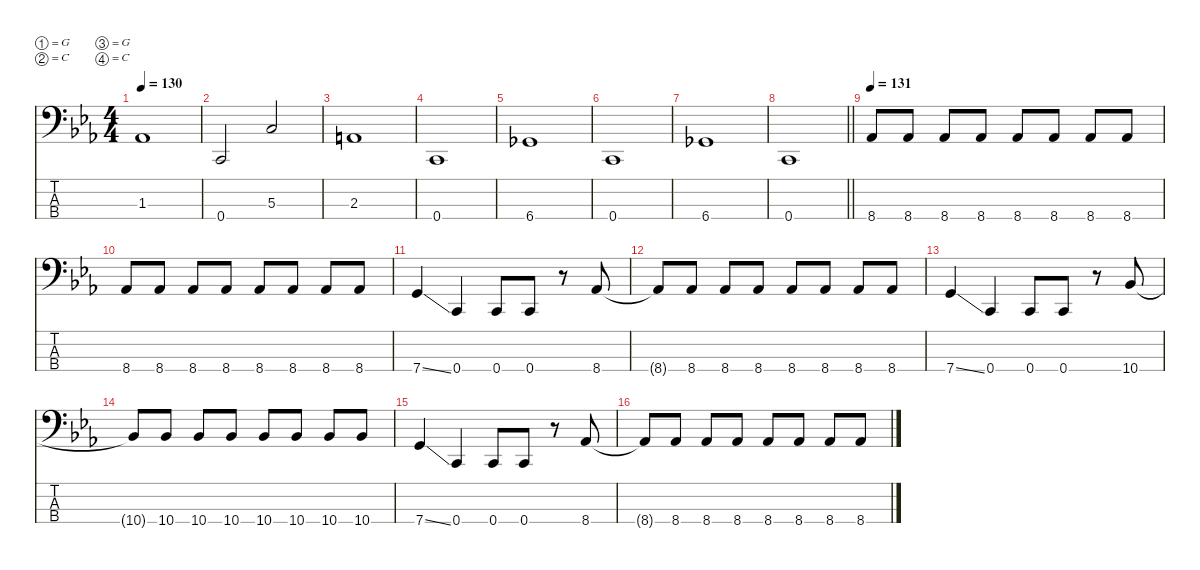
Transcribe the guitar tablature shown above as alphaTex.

\defaultSystemsLayout 4
\hideDynamics
\bracketExtendMode nobrackets
\singleTrackTrackNamePolicy hidden
\multiTrackTrackNamePolicy hidden
\firstSystemTrackNameMode fullname
\otherSystemsTrackNameOrientation horizontal
\track ("Bass" "fl.bs.") {instrument fretlessbass}
\staff {score tabs}
\tuning (G2 C2 G1 C1)
\ts (4 4)
\tempo 130
\clef f4
\ks cminor
1.3{acc b}.1{dy f beam Up} |
0.4{acc forcenatural}.2{beam Up} 5.3{acc forcenatural}.2{beam Up} |
2.3{acc forcenatural}.1{beam Up} |
0.4{acc forcenatural}.1{beam Up} |
6.4{acc b}.1{beam Up} |
0.4{acc forcenatural}.1{beam Up} |
6.4{acc b}.1{beam Up} |
\barLineRight lightlight
0.4{acc forcenatural}.1{beam Up} |
\tempo 131
8.4{acc b}.8{beam Up} 8.4{acc b}.8{beam Up} 8.4{acc b}.8{beam Up} 8.4{acc b}.8{beam Up} 8.4{acc b}.8{beam Up} 8.4{acc b}.8{beam Up} 8.4{acc b}.8{beam Up} 8.4{acc b}.8{beam Up} |
8.4{acc b}.8{beam Up} 8.4{acc b}.8{beam Up} 8.4{acc b}.8{beam Up} 8.4{acc b}.8{beam Up} 8.4{acc b}.8{beam Up} 8.4{acc b}.8{beam Up} 8.4{acc b}.8{beam Up} 8.4{acc b}.8{beam Up} |
7.4{ss acc forcenatural}.4{beam Up} 0.4{acc forcenatural}.4{beam Up} 0.4{acc forcenatural}.8{beam Up} 0.4{acc forcenatural}.8{beam Up} r.8{beam Up} 8.4{acc b}.8{beam Up} |
8.4{t acc b}.8{beam Up} 8.4{acc b}.8{beam Up} 8.4{acc b}.8{beam Up} 8.4{acc b}.8{beam Up} 8.4{acc b}.8{beam Up} 8.4{acc b}.8{beam Up} 8.4{acc b}.8{beam Up} 8.4{acc b}.8{beam Up} |
7.4{ss acc forcenatural}.4{beam Up} 0.4{acc forcenatural}.4{beam Up} 0.4{acc forcenatural}.8{beam Up} 0.4{acc forcenatural}.8{beam Up} r.8{beam Up} 10.4{acc b}.8{beam Up} |
10.4{t acc b}.8{beam Up} 10.4{acc b}.8{beam Up} 10.4{acc b}.8{beam Up} 10.4{acc b}.8{beam Up} 10.4{acc b}.8{beam Up} 10.4{acc b}.8{beam Up} 10.4{acc b}.8{beam Up} 10.4{acc b}.8{beam Up} |
7.4{ss acc forcenatural}.4{beam Up} 0.4{acc forcenatural}.4{beam Up} 0.4{acc forcenatural}.8{beam Up} 0.4{acc forcenatural}.8{beam Up} r.8{beam Up} 8.4{acc b}.8{beam Up} |
8.4{t acc b}.8{beam Up} 8.4{acc b}.8{beam Up} 8.4{acc b}.8{beam Up} 8.4{acc b}.8{beam Up} 8.4{acc b}.8{beam Up} 8.4{acc b}.8{beam Up} 8.4{acc b}.8{beam Up} 8.4{acc b}.8{beam Up}
